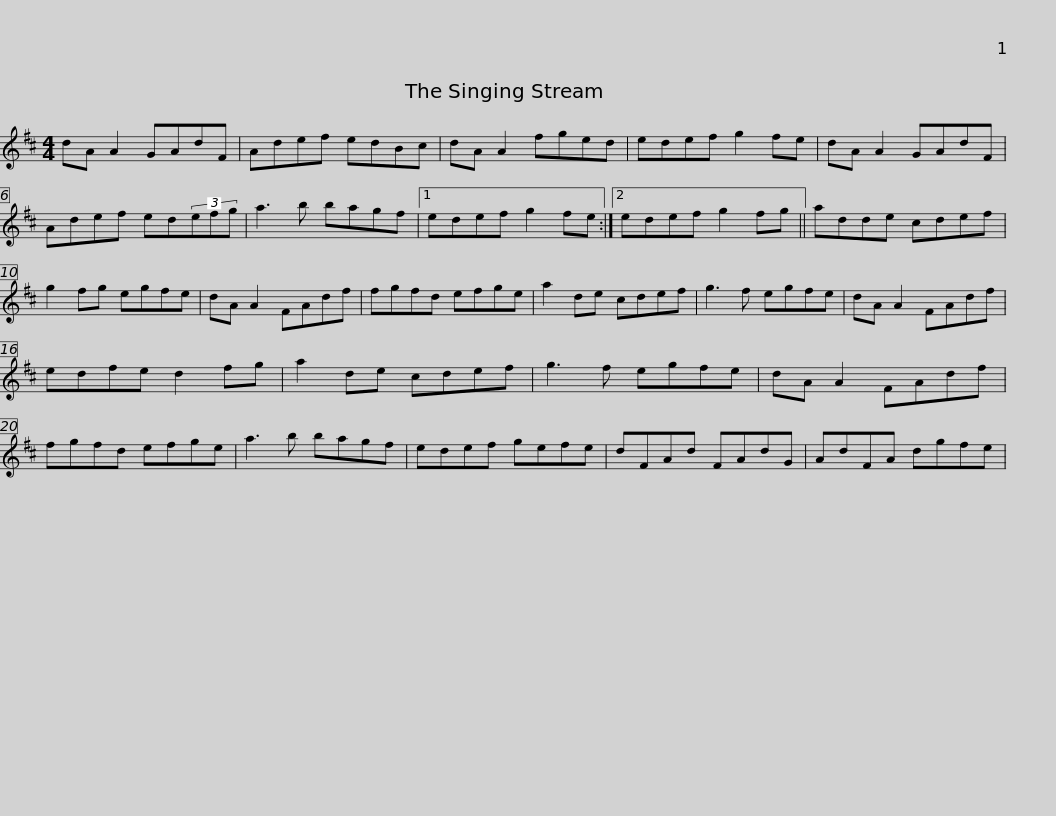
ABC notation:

X:1
L:1/8
M:4/4
I:linebreak $
K:D
V:1 treble
V:1
 dA A2 GAdF | Adef edBc | dA A2 fged | edef g2 fe | dA A2 GAdF | %5
 Adef ed(3efg |$ a3 b bagf |1 edef g2 fe :|2 edef g2 fg || adde cdef | %10
 g2 fg egfe | dA A2 FAdf |$ fgfd efge | a2 de cdef | g3 f egfe | %15
 dA A2 FAdf | edfe d2 fg | a2 de cdef |$ g3 f egfe | dA A2 FAdf | %20
 fgfd efge | a3 b bagf | edef gefe | dFAd FAdG |$ AdFA dgfe | %25
